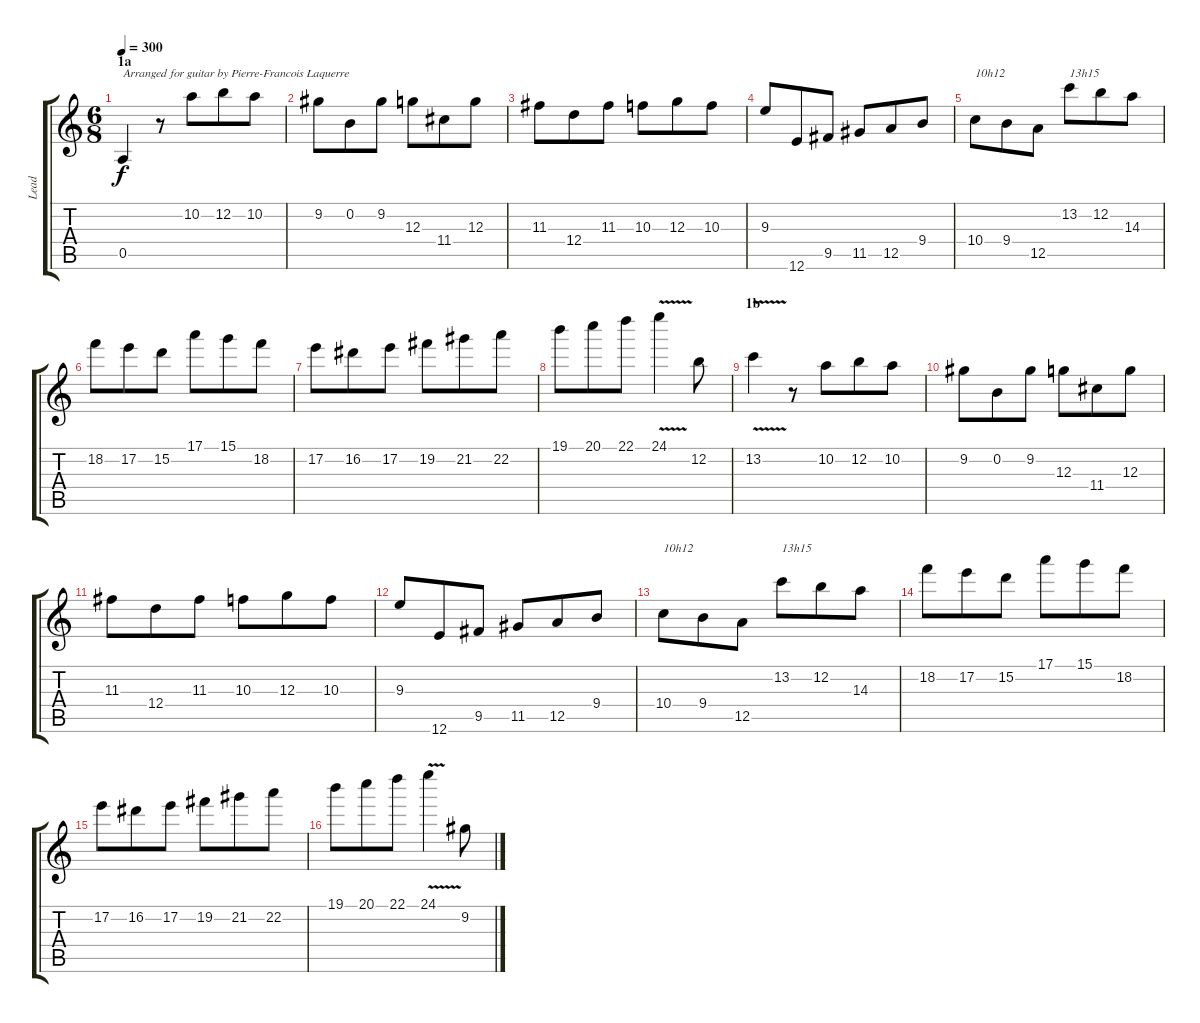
\track ("Lead" "Lead") {instrument distortionguitar}
\staff {score tabs}
\tuning (E4 B3 G3 D3 A2 E2) {hide}
\ts (6 8)
\section ("" "1a")
\tempo 300
\clef g2
\ks c
0.5.4{txt "Arranged for guitar by Pierre-Francois Laquerre" dy f instrument distortionguitar} r.8 10.2.8 12.2.8 10.2.8 |
9.2.8 0.2.8 9.2.8 12.3.8 11.4.8 12.3.8 |
11.3.8{txt ""} 12.4.8 11.3.8 10.3.8 12.3.8 10.3.8 |
9.3.8 12.6.8 9.5.8 11.5.8 12.5.8 9.4.8 |
10.4.8{txt "10h12"} 9.4.8 12.5.8 13.2.8{txt "13h15"} 12.2.8 14.3.8 |
18.2.8 17.2.8 15.2.8 17.1.8 15.1.8 18.2.8 |
17.2.8 16.2.8 17.2.8 19.2.8 21.2.8 22.2.8 |
19.1.8 20.1.8 22.1.8 24.1{v}.4 12.2.8 |
\section ("" "1b")
13.2{v}.4 r.8 10.2.8 12.2.8 10.2.8 |
9.2.8 0.2.8 9.2.8 12.3.8 11.4.8 12.3.8 |
11.3.8 12.4.8 11.3.8 10.3.8 12.3.8 10.3.8 |
9.3.8 12.6.8 9.5.8 11.5.8 12.5.8 9.4.8 |
10.4.8{txt "10h12"} 9.4.8 12.5.8 13.2.8{txt "13h15"} 12.2.8 14.3.8 |
18.2.8 17.2.8 15.2.8 17.1.8 15.1.8 18.2.8 |
17.2.8 16.2.8 17.2.8 19.2.8 21.2.8 22.2.8 |
19.1.8 20.1.8 22.1.8 24.1{v}.4 9.2.8
